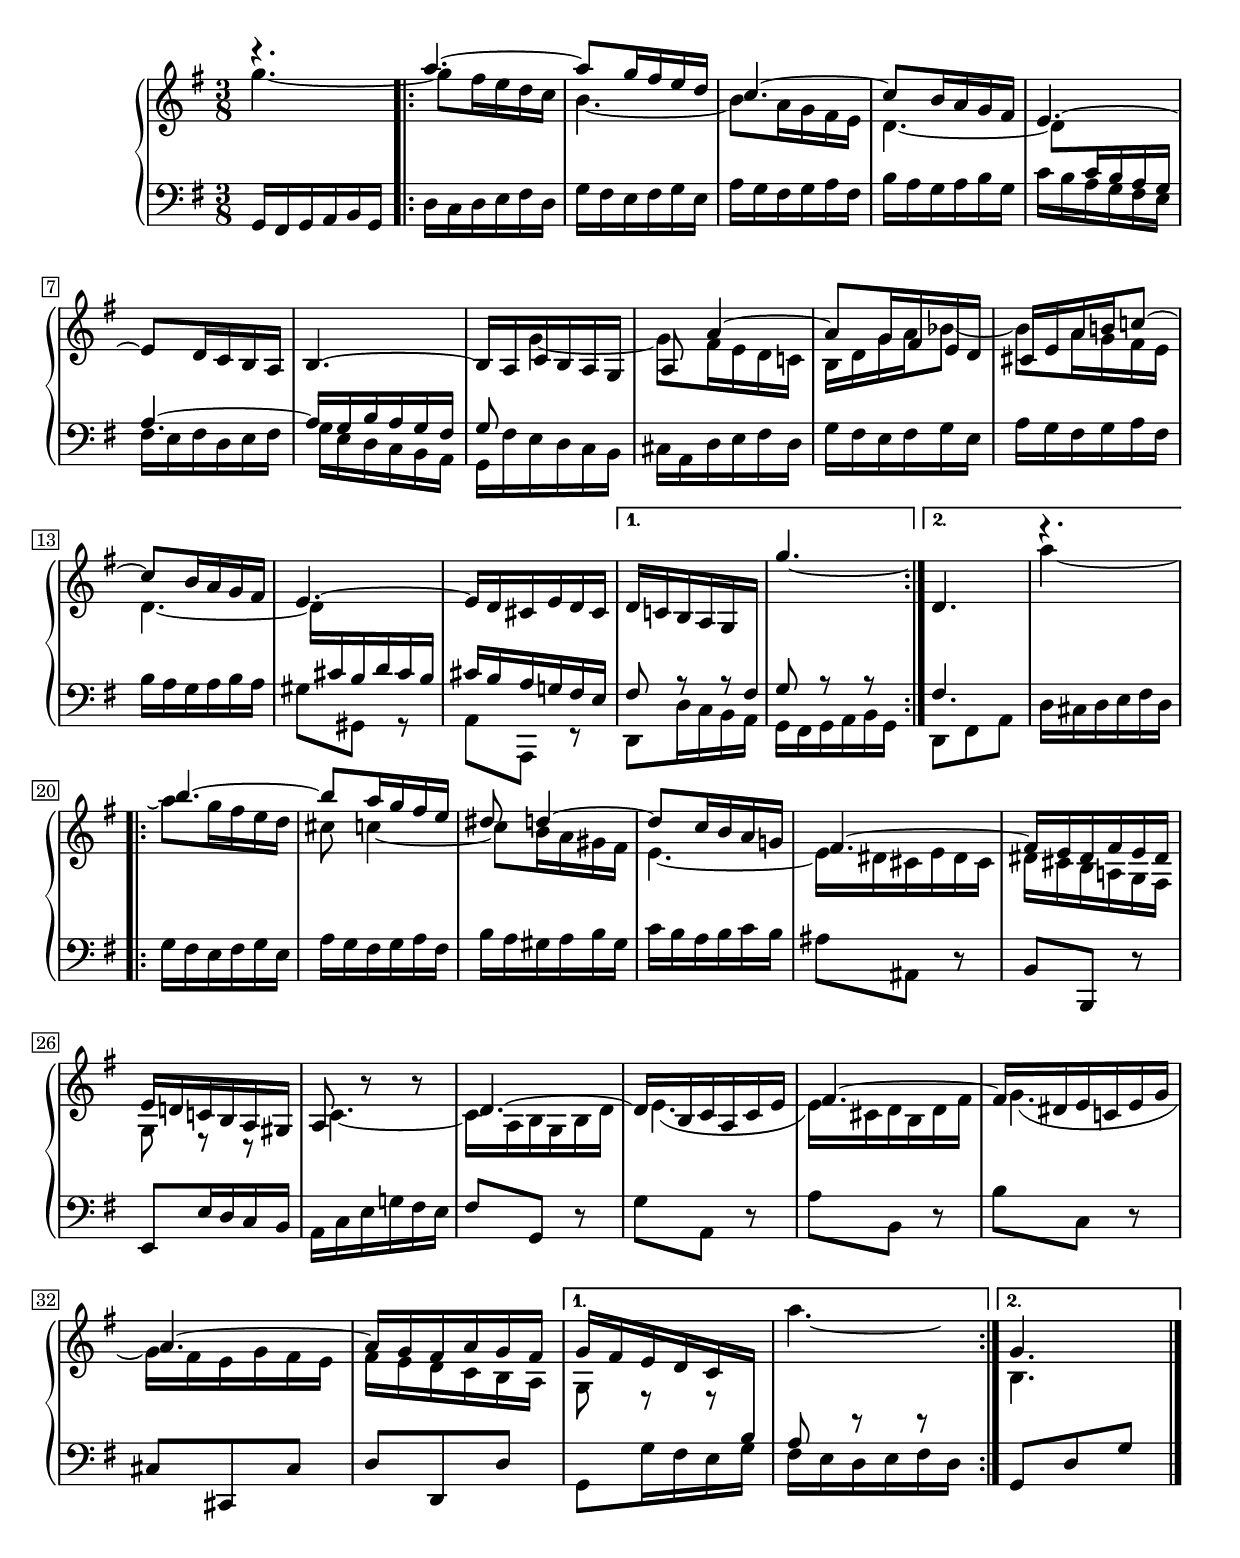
Global = {
  \key g \major
  \time 3/8
  \include "../global.ly"
}

staffLower = \change Staff = "lower"
staffUpper = \change Staff = "upper"

extendLaissezVibrer = #(define-music-function (parser location further) (number?)
#{
   \once \override LaissezVibrerTie.X-extent = #'(0 . 0)
   \once \override LaissezVibrerTie.details.note-head-gap = #(/ further -2)
   \once \override LaissezVibrerTie.extra-offset = #(cons (/ further 2) -0.8)
#})

Sopran = \context Voice = "one" \relative c'' {
  \voiceOne
  \label #'VariatioVI
  \override MultiMeasureRest.staff-position = #0
  \override Rest.staff-position = #0
  %1
  | d'4.\rest
  \repeat volta 2 {
  | a~
  | a8[ g16 fis e d]
  | c4.~
  %5
  | c8[ b16 a g fis]
  | e4.~
  | e8[ d16 c b a]
  | b4.~
  | b16[ a c b a g]
  %10
  | a8 a'4~
  | a8[ g16 fis e d]
  | cis16[ e a b c!8~]
  | c8[ b16 a g fis]
  | e4.~
  %15
  | e16[ d cis e d cis]
  }
  \alternative {
    {
  |   \once\override Beam.positions = #'(1.5 . 0)
      d16[ c! b a g \staffLower fis] \staffUpper
  |   \extendLaissezVibrer #9 g''4._\laissezVibrer
    }
    {
  |   d,
  |   << { \stemDown a'' } \\ { e'\rest } >>
    }
  }
  \break
  \repeat volta 2 {
  %20
  | \stemUp b4.~
  | b8[ a16 g fis e]
  | dis8 d4~
  | d8[ c16 b a g]
  | fis4.~
  %25
  | fis16[ e dis fis e dis]
  | e[ d c b a gis]
  | \once\override Stem.length = #9 a8 r r
  | \once\shape #'(((0.8 . 0) (0 . 0.1) (0 . 0.5) (0 . 0))) Tie
    d4.~
  | d16[ b c a c e]
  %30
  | fis4.~
  | fis16[ dis e c e g]
  | a4.~
  | a16[ g fis a g fis]
  }
  \alternative {
    {
  |   g16[fis e d c \staffLower b]
  |   a8 e'\rest e\rest \staffUpper\stemDown
    }
    { \stemDown b4. }
  }
  \fine
}

Alto = \context Voice = "two" \relative c'' {
  \voiceTwo
  \override MultiMeasureRest.staff-position = #-4
  \override Rest.staff-position = #0
  %1
  | g'4.~
  \repeat volta 2 {
  | g8[ fis16 e d c]
  | b4.~
  | b8[ a16 g fis e]
  %5
  | d4.~
  | d8[ \staffLower\stemUp c16 b a g]
  | a4.^~
  | a16[ g b a g fis]
  | g8 \staffUpper\stemDown g'4~
  %10
  | g8[ fis16 e d c!]
  | b16[ d g a bes8~]
  | bes8[ a16 g fis e]
  | d4.~
  | d16[ \staffLower\stemUp cis b d cis b]
  %15
  | cis16[ b a g fis e]
  }
  \alternative {
    {
  |   fis8 a\rest a\rest
  |   g a\rest a\rest
    }
    {
  |   fis4.
  |   \staffUpper \once\omit Stem \hideNotes a''~ \unHideNotes
    }
  }
  \repeat volta 2 {
  %20
  | \stemDown a8[ g16 fis e d]
  | cis8 c4~
  | c8[ b16 a gis fis]
  | e4.~
  | e16[ dis cis e dis cis]
  %25
  | dis[ cis b a g fis]
  | g8 e\rest d\rest
  | \once\override NoteColumn.force-hshift = #1.4 c'4.~
  | c16[ a b g b d]
  | \once\shape #'(((0 . -0.5) (0 . -1.5) (0 . -1.5) (0 . 0))) Tie
    e4.~
  %30
  | e16[ cis d b d fis]
  | \once\shape #'(((0 . -0.5) (0 . -2.4) (0 . -1.8) (0 . 0))) Tie
    g4.~
  | g16[ fis e g fis e]
  | fis[ e d c b a]
  }
  \alternative {
    {
  |   g8 e\rest e\rest
  |   \extendLaissezVibrer #11 a''4.\laissezVibrer
    }
    { \stemUp g, }
  }
}

Tenor = \context Voice = "three" \relative c' {
  \voiceThree
  \override MultiMeasureRest.staff-position = #0
  \override Rest.staff-position = #0
  %1
}

Bass = \context Voice = "four" \relative c {
  \voiceFour
  \override MultiMeasureRest.staff-position = #0
  \override Rest.staff-position = #0
  \stemNeutral
  %1
  | g16[ fis g a b g]
  \repeat volta 2 {
  | d'[ c d e fis d]
  | g[ fis e fis g e]
  | a[ g fis g a fis]
  %5
  | b[ a g a b g]
  | \stemDown c[ b a g fis e]
  | fis[ e fis d e fis]
  | g[ e d c b a]
  | g[ fis' e d c b]
  %10
  | cis[ a d e fis d]
  | g[ fis e fis g e]
  | a[ g fis g a fis]
  | b[ a g a b a]
  | gis8[ gis,] g8\rest
  %15
  | a[ a, ] e'\rest
  }
  \alternative {
    {
  |   d8[ d'16 c b a]
  |   g[fis g a b g]
    }
    {
  |   d8[ fis a]
  |   d16 cis d e fis d
    }
  }
  \repeat volta 2 {
  %20
  | \stemNeutral g16[ fis e fis g e]
  | a[ g fis g a fis]
  | b[ a gis a b gis]
  | c[ b a b c b ]
  | ais8[ ais, ] r
  %25
  | b[ b, ] r
  | e[ e'16 d c b]
  | a[ c e g fis e]
  | fis8[ g,] r
  | g'[ a,] r
  %30
  | a'[ b,] r
  | b'[ c,] r
  | cis[ cis, cis' ]
  | d[ d, d']
  }
  \alternative {
    {
  |   \stemDown g,8[ g'16 fis e g]
  |   \stemNeutral fis[ e d e fis d]
    }
    { g,8[ d' g] }
  }
  \fine
}

forceBreaks = {
  % page 1
  \repeat unfold 5 { s4.\noBreak } s4.\break\noPageBreak
  \repeat unfold 5 { s4.\noBreak } s4.\break\noPageBreak
  \repeat unfold 6 { s4.\noBreak } s4.\break\noPageBreak
  \repeat unfold 5 { s4.\noBreak } s4.\break\noPageBreak
  \repeat unfold 5 { s4.\noBreak } s4.\break\noPageBreak
  \repeat unfold 4 { s4.\noBreak } s4.\pageBreak
}

\score {
  \new PianoStaff
  <<
    \accidentalStyle Score.piano
    \context Staff = "upper" <<
      \set Staff.midiInstrument = #"acoustic grand"
      \Global
      \clef treble
      \Sopran
      \Alto
    >>
    \context Staff = "lower" <<
      \set Staff.midiInstrument = #"acoustic grand"
      \Global
      \clef bass
      \Tenor
      \Bass
    >>
    \new Devnull \forceBreaks
  >>
  \header {
    composer = ##f % "Johann Sebastian Bach"
    opus = ##f % "BWV 988"
    title = \markup { \smallCaps "Variatio 6 a 1 Clav." }
    subtitle = \markup { "Canone alla Seconda" }
    subsubtitle = ##f
  }
  \layout {
    \context {
      \PianoStaff
      % make the piano staves closer together
      \override StaffGrouper.staff-staff-spacing = #'(
                              (basic-distance . 0)
                              (padding . 2))
    }
  }
  \midi { \tempo 4=88 }
}
